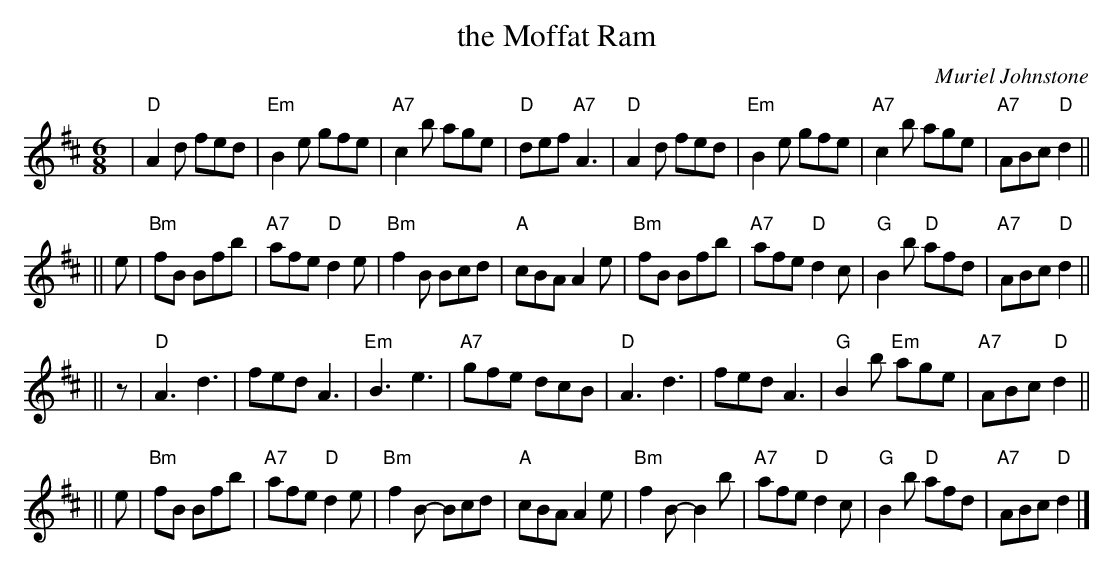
X:1
T: the Moffat Ram
C: Muriel Johnstone
M: 6/8
L: 1/8
K: D
| "D"A2d fed | "Em"B2e gfe | "A7"c2b age | "D"def "A7"A3 \
| "D"A2d fed | "Em"B2e gfe | "A7"c2b age | "A7"ABc "D"d2 ||
|| e \
| "Bm"fB Bfb | "A7"afe "D"d2e | "Bm"f2B Bcd | "A"cBA A2e \
| "Bm"fB Bfb | "A7"afe "D"d2c | "G"B2b "D"afd | "A7"ABc "D"d2 ||
|| z \
| "D"A3 d3 | fed A3 | "Em"B3 e3 | "A7"gfe dcB \
| "D"A3 d3 | fed A3 | "G"B2b "Em"age | "A7"ABc "D"d2 ||
|| e \
| "Bm"fB Bfb | "A7"afe "D"d2e | "Bm"f2B- Bcd | "A"cBA A2e \
| "Bm"f2B- B2b | "A7"afe "D"d2c | "G"B2b "D"afd | "A7"ABc "D"d2 |]
